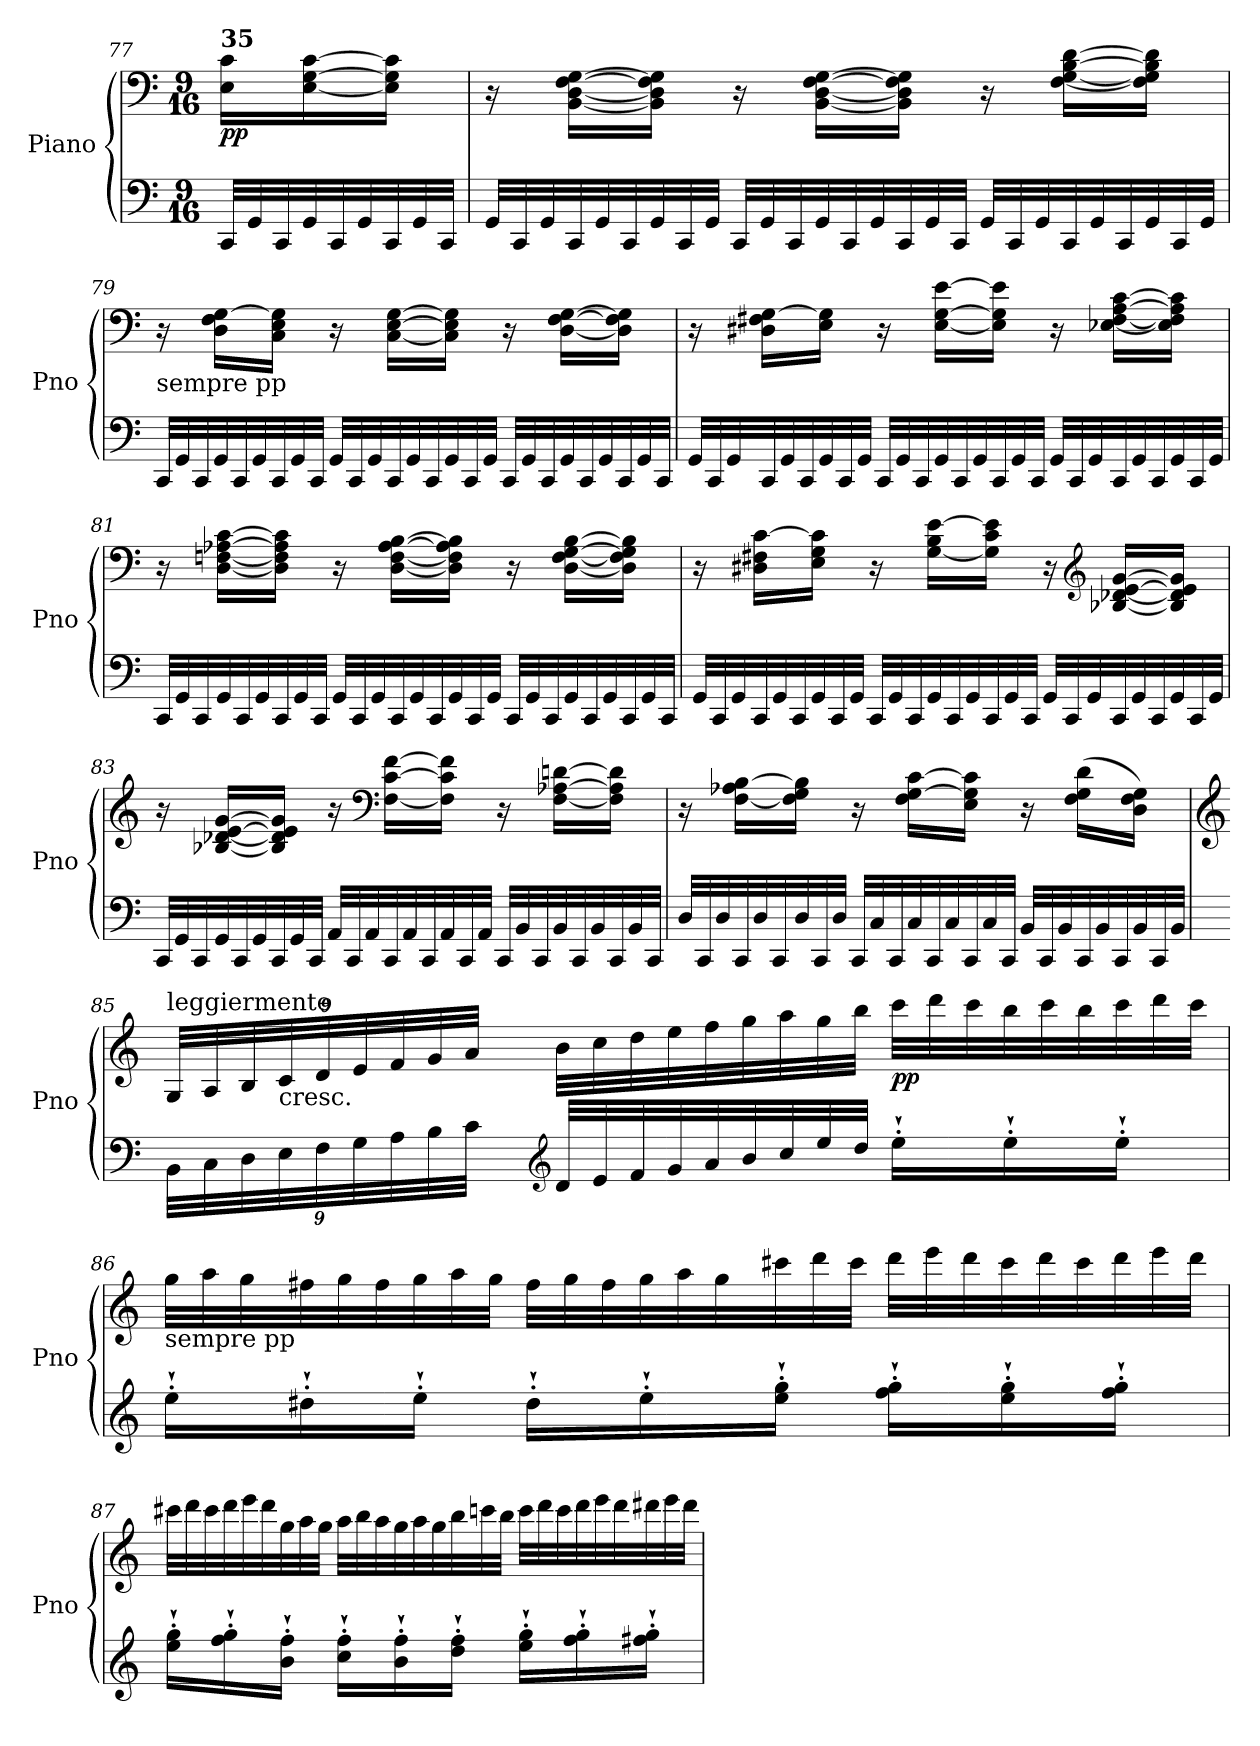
**kern	**kern	**dynam
*part1	*part1	*part1
*staff2	*staff1	*staff1/2
*I"Piano	*	*
*I'Pno	*	*
!!LO:LB:g=z
*clefF4	*clefF4	*
*k[]	*k[]	*
*M9/16	*M9/16	*
*Xtuplet	*	*
=77	=77	=77
!	!LO:TX:a:B:t=35	!
!	!	!LO:DY:b
48CC/LLL	16E\ 16c\LL	pp
48GG/	.	.
48CC/	.	.
48GG/	[16E\ [16G\ [16c\	.
48CC/	.	.
48GG/	.	.
48CC/	16E\] 16G\] 16c\]JJ	.
48GG/	.	.
48CC/JJJ	.	.
=78	=78	=78
48GG/LLL	16r	.
48CC/	.	.
48GG/	.	.
48CC/	[16BB\ [16D\ [16F\ [16G\LL	.
48GG/	.	.
48CC/	.	.
48GG/	16BB\] 16D\] 16F\] 16G\]JJ	.
48CC/	.	.
48GG/JJJ	.	.
48CC/LLL	16r	.
48GG/	.	.
48CC/	.	.
48GG/	[16BB\ [16D\ [16F\ [16G\LL	.
48CC/	.	.
48GG/	.	.
48CC/	16BB\] 16D\] 16F\] 16G\]JJ	.
48GG/	.	.
48CC/JJJ	.	.
48GG/LLL	16r	.
48CC/	.	.
48GG/	.	.
48CC/	[16F\ [16G\ [16B\ [16d\LL	.
48GG/	.	.
48CC/	.	.
48GG/	16F\] 16G\] 16B\] 16d\]JJ	.
48CC/	.	.
48GG/JJJ	.	.
!!LO:PB:g=z
=79	=79	=79
!	!LO:TX:b:t=sempre pp	!
48CC/LLL	16r	.
48GG/	.	.
48CC/	.	.
48GG/	16D\ 16F\ [16G\LL	.
48CC/	.	.
48GG/	.	.
48CC/	16C\ 16E\ 16G\]JJ	.
48GG/	.	.
48CC/JJJ	.	.
48GG/LLL	16r	.
48CC/	.	.
48GG/	.	.
48CC/	[16C\ [16E\ [16G\LL	.
48GG/	.	.
48CC/	.	.
48GG/	16C\] 16E\] 16G\]JJ	.
48CC/	.	.
48GG/JJJ	.	.
48CC/LLL	16r	.
48GG/	.	.
48CC/	.	.
48GG/	[16D\ [16F\ [16G\LL	.
48CC/	.	.
48GG/	.	.
48CC/	16D\] 16F\] 16G\]JJ	.
48GG/	.	.
48CC/JJJ	.	.
=80	=80	=80
48GG/LLL	16r	.
48CC/	.	.
48GG/	.	.
48CC/	16D#X\ 16F#X\ [16G\LL	.
48GG/	.	.
48CC/	.	.
48GG/	16E\ 16G\]JJ	.
48CC/	.	.
48GG/JJJ	.	.
48CC/LLL	16r	.
48GG/	.	.
48CC/	.	.
48GG/	[16E\ [16G\ [16e\LL	.
48CC/	.	.
48GG/	.	.
48CC/	16E\] 16G\] 16e\]JJ	.
48GG/	.	.
48CC/JJJ	.	.
48GG/LLL	16r	.
48CC/	.	.
48GG/	.	.
48CC/	[16E-X\ [16F#\ [16A\ [16c\LL	.
48GG/	.	.
48CC/	.	.
48GG/	16E-\] 16F#\] 16A\] 16c\]JJ	.
48CC/	.	.
48GG/JJJ	.	.
!!LO:LB:g=z
=81	=81	=81
48CC/LLL	16r	.
48GG/	.	.
48CC/	.	.
48GG/	[16D\ [16Fn\ [16A-X\ [16c\LL	.
48CC/	.	.
48GG/	.	.
48CC/	16D\] 16F\] 16A-\] 16c\]JJ	.
48GG/	.	.
48CC/JJJ	.	.
48GG/LLL	16r	.
48CC/	.	.
48GG/	.	.
48CC/	[16D\ [16F\ [16A-\ [16B\LL	.
48GG/	.	.
48CC/	.	.
48GG/	16D\] 16F\] 16A-\] 16B\]JJ	.
48CC/	.	.
48GG/JJJ	.	.
48CC/LLL	16r	.
48GG/	.	.
48CC/	.	.
48GG/	[16D\ [16F\ [16G\ [16B\LL	.
48CC/	.	.
48GG/	.	.
48CC/	16D\] 16F\] 16G\] 16B\]JJ	.
48GG/	.	.
48CC/JJJ	.	.
!!LO:LB:g=z
=82	=82	=82
48GG/LLL	16r	.
48CC/	.	.
48GG/	.	.
48CC/	16D#X\ 16F#X\ [16c\LL	.
48GG/	.	.
48CC/	.	.
48GG/	16E\ 16G\ 16c\]JJ	.
48CC/	.	.
48GG/JJJ	.	.
48CC/LLL	16r	.
48GG/	.	.
48CC/	.	.
48GG/	[16G\ 16B\ [16e\LL	.
48CC/	.	.
48GG/	.	.
48CC/	16G\] 16c\ 16e\]JJ	.
48GG/	.	.
48CC/JJJ	.	.
48GG/LLL	16r	.
48CC/	.	.
48GG/	.	.
*	*clefG2	*
48CC/	[16B-X/ [16d-X/ [16e/ [16g/LL	.
48GG/	.	.
48CC/	.	.
48GG/	16B-/] 16d-/] 16e/] 16g/]JJ	.
48CC/	.	.
48GG/JJJ	.	.
!!LO:LB:g=z
=83	=83	=83
48CC/LLL	16r	.
48GG/	.	.
48CC/	.	.
48GG/	[16B-X/ [16d-X/ [16e/ [16g/LL	.
48CC/	.	.
48GG/	.	.
48CC/	16B-/] 16d-/] 16e/] 16g/]JJ	.
48GG/	.	.
48CC/JJJ	.	.
48AA/LLL	16r	.
48CC/	.	.
48AA/	.	.
*	*clefF4	*
48CC/	[16F\ [16c\ [16f\LL	.
48AA/	.	.
48CC/	.	.
48AA/	16F\] 16c\] 16f\]JJ	.
48CC/	.	.
48AA/JJJ	.	.
48CC/LLL	16r	.
48BB/	.	.
48CC/	.	.
48BB/	[16F\ [16A-X\ [16dn\LL	.
48CC/	.	.
48BB/	.	.
48CC/	16F\] 16A-\] 16d\]JJ	.
48BB/	.	.
48CC/JJJ	.	.
!!LO:LB:g=z
=84	=84	=84
48D/LLL	16r	.
48CC/	.	.
48D/	.	.
48CC/	[16F\ 16A-X\ [16B\LL	.
48D/	.	.
48CC/	.	.
48D/	16F\] 16G\ 16B\]JJ	.
48CC/	.	.
48D/JJJ	.	.
48CC/LLL	16r	.
48C/	.	.
48CC/	.	.
48C/	16F\ [16G\ [16c\LL	.
48CC/	.	.
48C/	.	.
48CC/	16E\ 16G\] 16c\]JJ	.
48C/	.	.
48CC/JJJ	.	.
48BB/LLL	16r	.
48CC/	.	.
48BB/	.	.
48CC/	(>16F\ 16G\ 16d\LL	.
48BB/	.	.
48CC/	.	.
48BB/	16D\ 16F\ 16G\JJ)	.
48CC/	.	.
48BB/JJJ	.	.
!!LO:LB:g=z
=85	=85	=85
*	*clefG2	*
*tuplet	*	*
*Xbrackettup	*Xbrackettup	*
!	!LO:TX:a:t=leggiermente	!
48BB\LLL	48G/LLL	.
48C\	48A/	.
48D\	48B/	.
!	!LO:TX:b:t=cresc.	!
48E\	48c/	.
48F\	48d/	.
48G\	48e/	.
48A\	48f/	.
48B\	48g/	.
48c\JJJ	48a/JJJ	.
*clefG2	*	*
*Xtuplet	*Xtuplet	*
48d/LLL	48b\LLL	.
48e/	48cc\	.
48f/	48dd\	.
48g/	48ee\	.
48a/	48ff\	.
48b/	48gg\	.
48cc/	48aa\	.
48ee/	48gg\	.
48dd/JJJ	48bb\JJJ	.
!	!	!LO:DY:b
16ee'`\LL	48ccc\LLL	pp
.	48ddd\	.
.	48ccc\	.
16ee'`\	48bb\	.
.	48ccc\	.
.	48bb\	.
16ee'`\JJ	48ccc\	.
.	48ddd\	.
.	48ccc\JJJ	.
!!LO:PB:g=z
=86	=86	=86
!	!LO:TX:b:t=sempre pp	!
16ee'`\LL	48gg\LLL	.
.	48aa\	.
.	48gg\	.
16dd#X'`\	48ff#X\	.
.	48gg\	.
.	48ff#\	.
16ee'`\JJ	48gg\	.
.	48aa\	.
.	48gg\JJJ	.
16dd#'`\LL	48ff#\LLL	.
.	48gg\	.
.	48ff#\	.
16ee'`\	48gg\	.
.	48aa\	.
.	48gg\	.
16ee\'` 16gg\'`JJ	48ccc#X\	.
.	48ddd\	.
.	48ccc#\JJJ	.
16ff\'` 16gg\'`LL	48ddd\LLL	.
.	48eee\	.
.	48ddd\	.
16ee\'` 16gg\'`	48ccc#\	.
.	48ddd\	.
.	48ccc#\	.
16ff\'` 16gg\'`JJ	48ddd\	.
.	48eee\	.
.	48ddd\JJJ	.
!!LO:LB:g=z
=87	=87	=87
16ee\'` 16gg\'`LL	48ccc#X\LLL	.
.	48ddd\	.
.	48ccc#\	.
16ff\'` 16gg\'`	48ddd\	.
.	48eee\	.
.	48ddd\	.
16b\'` 16ff\'`JJ	48gg\	.
.	48aa\	.
.	48gg\JJJ	.
16cc\'` 16ff\'`LL	48aa\LLL	.
.	48bb\	.
.	48aa\	.
16b\'` 16ff\'`	48gg\	.
.	48aa\	.
.	48gg\	.
16dd\'` 16ff\'`JJ	48bb\	.
.	48cccn\	.
.	48bb\JJJ	.
16ee\'` 16gg\'`LL	48ccc\LLL	.
.	48ddd\	.
.	48ccc\	.
16ff\'` 16gg\'`	48ddd\	.
.	48eee\	.
.	48ddd\	.
16ff#X\'` 16gg\'`JJ	48ddd#X\	.
.	48eee\	.
.	48ddd#\JJJ	.
=	=	=
*-	*-	*-
